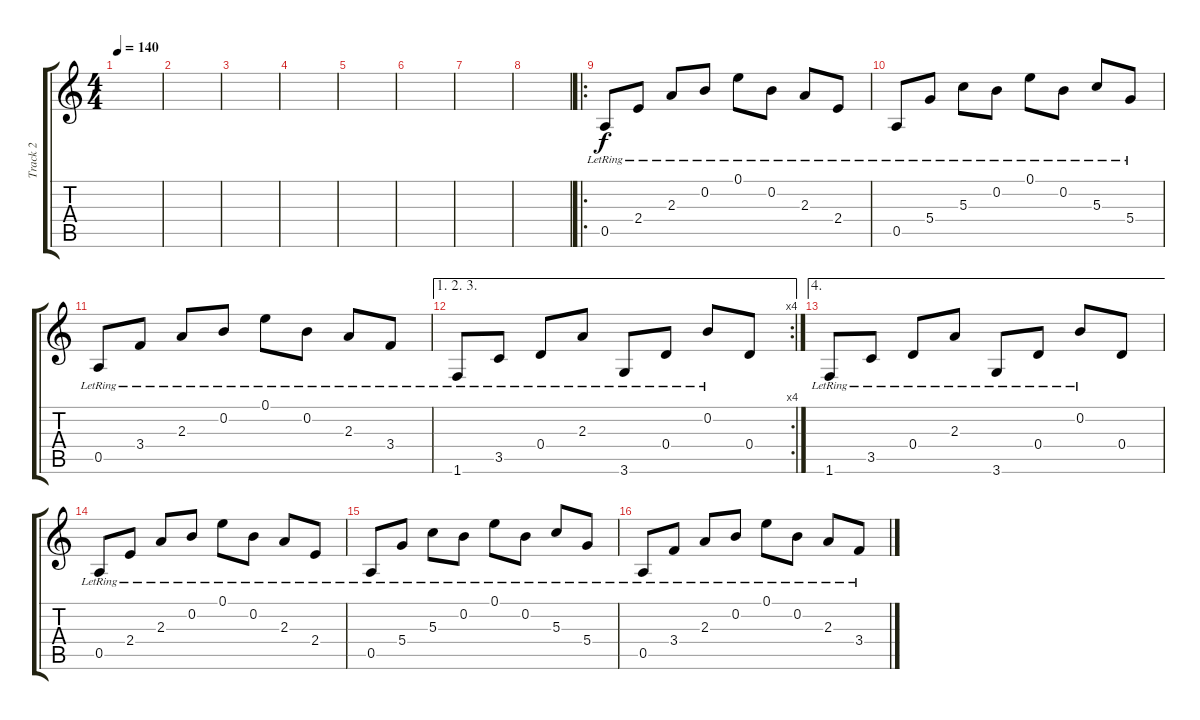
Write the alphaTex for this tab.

\track ("Track 2" "Track 2") {instrument acousticguitarsteel}
\staff {score tabs}
\tuning (E4 B3 G3 D3 A2 E2) {hide}
\ts (4 4)
\tempo 140
\clef g2
\ks c
|
|
|
|
|
|
|
|
\ro
0.5{lr}.8 2.4{lr}.8 2.3{lr}.8 0.2{lr}.8 0.1{lr}.8 0.2{lr}.8 2.3{lr}.8 2.4{lr}.8 |
0.5{lr}.8 5.4{lr}.8 5.3{lr}.8 0.2{lr}.8 0.1{lr}.8 0.2{lr}.8 5.3{lr}.8 5.4{lr}.8 |
0.5{lr}.8 3.4{lr}.8 2.3{lr}.8 0.2{lr}.8 0.1{lr}.8 0.2{lr}.8 2.3{lr}.8 3.4{lr}.8 |
\ae (1 2 3)
\rc 4
1.6{lr}.8 3.5{lr}.8 0.4{lr}.8 2.3{lr}.8 3.6{lr}.8 0.4{lr}.8 0.2{lr}.8 0.4.8 |
\ae 4
1.6{lr}.8 3.5{lr}.8 0.4{lr}.8 2.3{lr}.8 3.6{lr}.8 0.4{lr}.8 0.2{lr}.8 0.4.8 |
0.5{lr}.8 2.4{lr}.8 2.3{lr}.8 0.2{lr}.8 0.1{lr}.8 0.2{lr}.8 2.3{lr}.8 2.4{lr}.8 |
0.5{lr}.8 5.4{lr}.8 5.3{lr}.8 0.2{lr}.8 0.1{lr}.8 0.2{lr}.8 5.3{lr}.8 5.4{lr}.8 |
0.5{lr}.8 3.4{lr}.8 2.3{lr}.8 0.2{lr}.8 0.1{lr}.8 0.2{lr}.8 2.3{lr}.8 3.4{lr}.8
